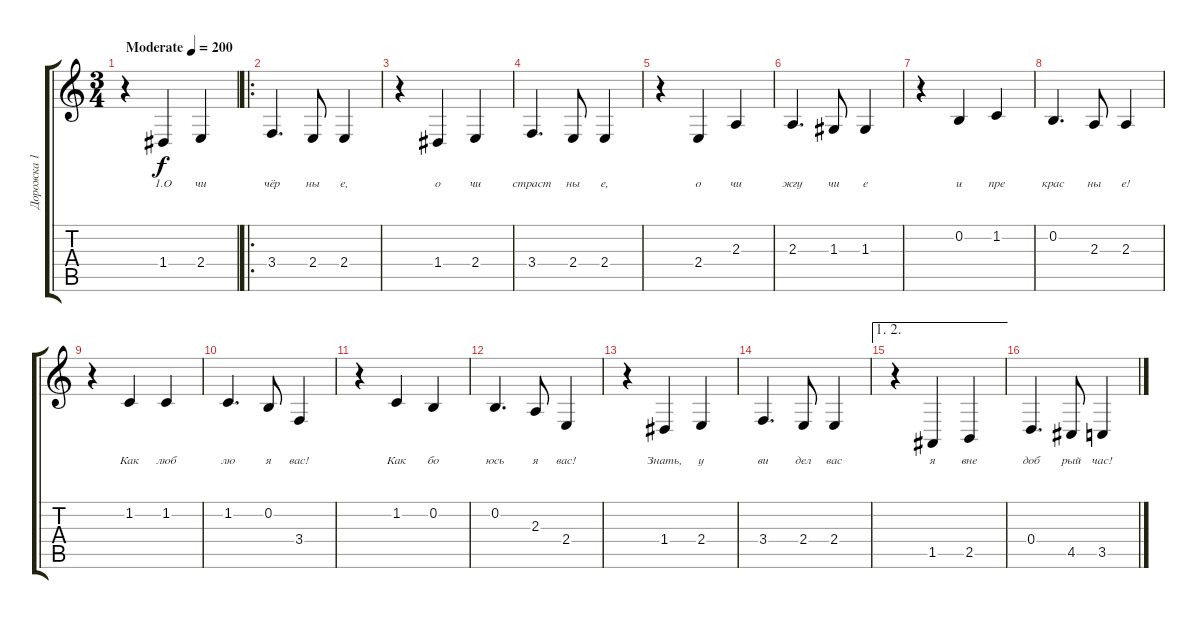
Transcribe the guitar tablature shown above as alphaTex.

\track ("Дорожка 1" "Дорожка 1") {instrument brasssection}
\staff {score tabs}
\tuning (E4 B3 G3 D3 A2 E2) {hide}
\ts (3 4)
\tempo (200 "Moderate")
\clef g2
\ks c
r.4{dy f instrument brasssection} 1.4.4{lyrics (0 "1.О") lyrics (1 "") lyrics (2 "") lyrics (3 "") lyrics (4 "")} 2.4.4{lyrics (0 "чи") lyrics (1 "") lyrics (2 "") lyrics (3 "") lyrics (4 "")} |
\ro
3.4.4{d lyrics (0 "чёр") lyrics (1 "") lyrics (2 "") lyrics (3 "") lyrics (4 "")} 2.4.8{lyrics (0 "ны") lyrics (1 "") lyrics (2 "") lyrics (3 "") lyrics (4 "")} 2.4.4{lyrics (0 "е,") lyrics (1 "") lyrics (2 "") lyrics (3 "") lyrics (4 "")} |
r.4 1.4.4{lyrics (0 "о") lyrics (1 "") lyrics (2 "") lyrics (3 "") lyrics (4 "")} 2.4.4{lyrics (0 "чи") lyrics (1 "") lyrics (2 "") lyrics (3 "") lyrics (4 "")} |
3.4.4{d lyrics (0 "страст") lyrics (1 "") lyrics (2 "") lyrics (3 "") lyrics (4 "")} 2.4.8{lyrics (0 "ны") lyrics (1 "") lyrics (2 "") lyrics (3 "") lyrics (4 "")} 2.4.4{lyrics (0 "е,") lyrics (1 "") lyrics (2 "") lyrics (3 "") lyrics (4 "")} |
r.4 2.4.4{lyrics (0 "о") lyrics (1 "") lyrics (2 "") lyrics (3 "") lyrics (4 "")} 2.3.4{lyrics (0 "чи") lyrics (1 "") lyrics (2 "") lyrics (3 "") lyrics (4 "")} |
2.3.4{d lyrics (0 "жгу") lyrics (1 "") lyrics (2 "") lyrics (3 "") lyrics (4 "")} 1.3.8{lyrics (0 "чи") lyrics (1 "") lyrics (2 "") lyrics (3 "") lyrics (4 "")} 1.3.4{lyrics (0 "е") lyrics (1 "") lyrics (2 "") lyrics (3 "") lyrics (4 "")} |
r.4 0.2.4{lyrics (0 "и") lyrics (1 "") lyrics (2 "") lyrics (3 "") lyrics (4 "")} 1.2.4{lyrics (0 "пре") lyrics (1 "") lyrics (2 "") lyrics (3 "") lyrics (4 "")} |
0.2.4{d lyrics (0 "крас") lyrics (1 "") lyrics (2 "") lyrics (3 "") lyrics (4 "")} 2.3.8{lyrics (0 "ны") lyrics (1 "") lyrics (2 "") lyrics (3 "") lyrics (4 "")} 2.3.4{lyrics (0 "е!") lyrics (1 "") lyrics (2 "") lyrics (3 "") lyrics (4 "")} |
r.4 1.2.4{lyrics (0 "Как") lyrics (1 "") lyrics (2 "") lyrics (3 "") lyrics (4 "")} 1.2.4{lyrics (0 "люб") lyrics (1 "") lyrics (2 "") lyrics (3 "") lyrics (4 "")} |
1.2.4{d lyrics (0 "лю") lyrics (1 "") lyrics (2 "") lyrics (3 "") lyrics (4 "")} 0.2.8{lyrics (0 "я") lyrics (1 "") lyrics (2 "") lyrics (3 "") lyrics (4 "")} 3.4.4{lyrics (0 "вас!") lyrics (1 "") lyrics (2 "") lyrics (3 "") lyrics (4 "")} |
r.4 1.2.4{lyrics (0 "Как") lyrics (1 "") lyrics (2 "") lyrics (3 "") lyrics (4 "")} 0.2.4{lyrics (0 "бо") lyrics (1 "") lyrics (2 "") lyrics (3 "") lyrics (4 "")} |
0.2.4{d lyrics (0 "юсь") lyrics (1 "") lyrics (2 "") lyrics (3 "") lyrics (4 "")} 2.3.8{lyrics (0 "я") lyrics (1 "") lyrics (2 "") lyrics (3 "") lyrics (4 "")} 2.4.4{lyrics (0 "вас!") lyrics (1 "") lyrics (2 "") lyrics (3 "") lyrics (4 "")} |
r.4 1.4.4{lyrics (0 "Знать,") lyrics (1 "") lyrics (2 "") lyrics (3 "") lyrics (4 "")} 2.4.4{lyrics (0 "у") lyrics (1 "") lyrics (2 "") lyrics (3 "") lyrics (4 "")} |
3.4.4{d lyrics (0 "ви") lyrics (1 "") lyrics (2 "") lyrics (3 "") lyrics (4 "")} 2.4.8{lyrics (0 "дел") lyrics (1 "") lyrics (2 "") lyrics (3 "") lyrics (4 "")} 2.4.4{lyrics (0 "вас") lyrics (1 "") lyrics (2 "") lyrics (3 "") lyrics (4 "")} |
\ae (1 2)
r.4 1.5.4{lyrics (0 "я") lyrics (1 "") lyrics (2 "") lyrics (3 "") lyrics (4 "")} 2.5.4{lyrics (0 "вне") lyrics (1 "") lyrics (2 "") lyrics (3 "") lyrics (4 "")} |
0.4.4{d lyrics (0 "доб") lyrics (1 "") lyrics (2 "") lyrics (3 "") lyrics (4 "")} 4.5.8{lyrics (0 "рый") lyrics (1 "") lyrics (2 "") lyrics (3 "") lyrics (4 "")} 3.5.4{lyrics (0 "час!") lyrics (1 "") lyrics (2 "") lyrics (3 "") lyrics (4 "")}
